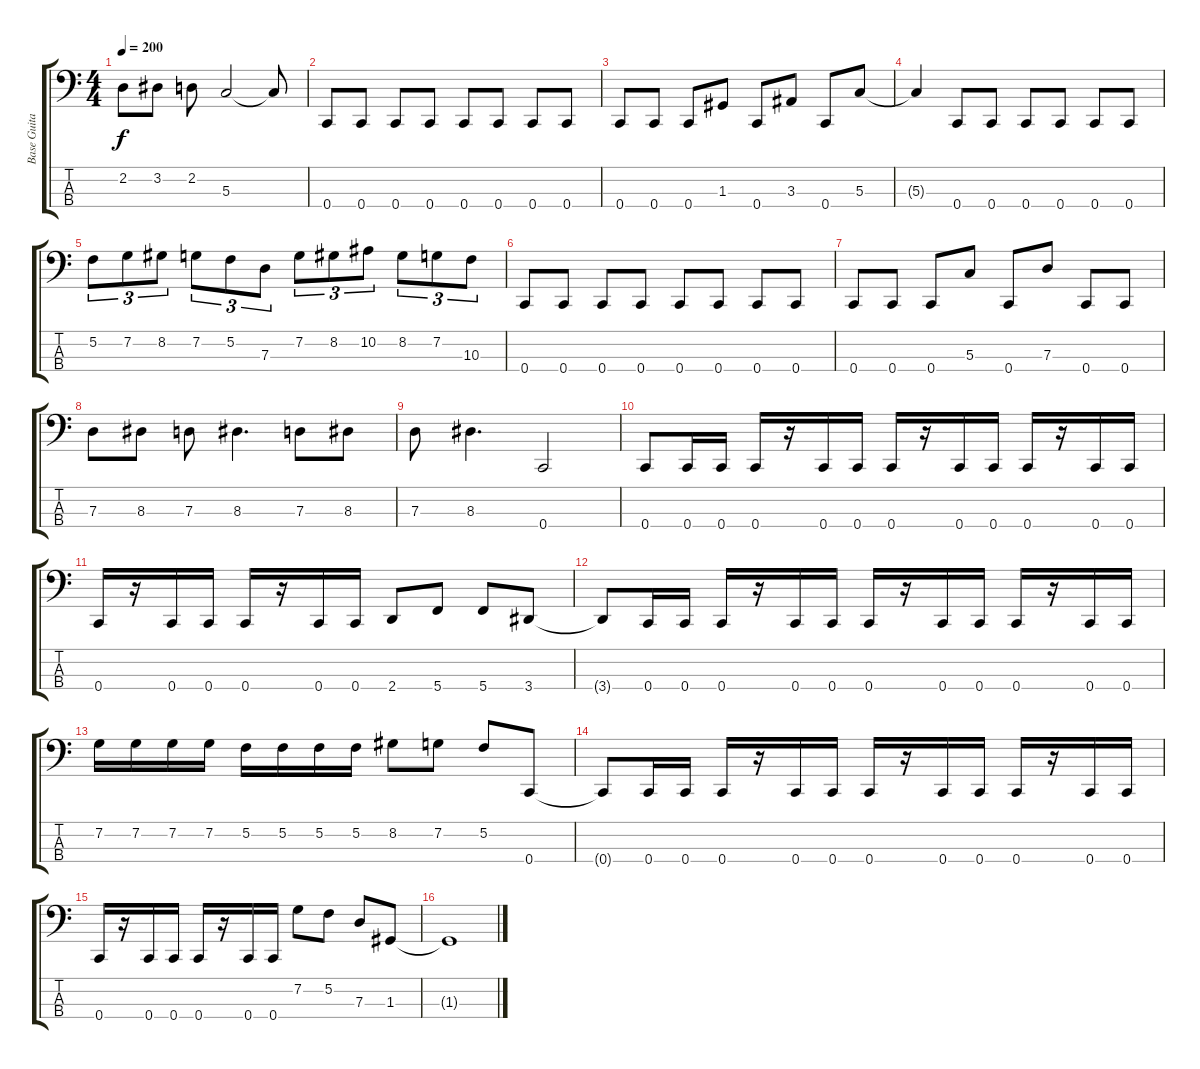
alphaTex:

\track ("Base Guitar" "Base Guita") {instrument electricbassfinger}
\staff {score tabs}
\tuning (F2 C2 G1 C1) {hide}
\ts (4 4)
\tempo 200
\clef f4
\ks c
2.2{t}.8{dy f} 3.2.8 2.2.8 5.3.2 5.3{t}.8 |
0.4.8 0.4.8 0.4.8 0.4.8 0.4.8 0.4.8 0.4.8 0.4.8 |
0.4.8 0.4.8 0.4.8 1.3.8 0.4.8 3.3.8 0.4.8 5.3.8 |
5.3{t}.4 0.4.8 0.4.8 0.4.8 0.4.8 0.4.8 0.4.8 |
5.2.8{tu (3 2)} 7.2.8{tu (3 2)} 8.2.8{tu (3 2)} 7.2.8{tu (3 2)} 5.2.8{tu (3 2)} 7.3.8{tu (3 2)} 7.2.8{tu (3 2)} 8.2.8{tu (3 2)} 10.2.8{tu (3 2)} 8.2.8{tu (3 2)} 7.2.8{tu (3 2)} 10.3.8{tu (3 2)} |
0.4.8 0.4.8 0.4.8 0.4.8 0.4.8 0.4.8 0.4.8 0.4.8 |
0.4.8 0.4.8 0.4.8 5.3.8 0.4.8 7.3.8 0.4.8 0.4.8 |
7.3.8 8.3.8 7.3.8 8.3.4{d} 7.3.8 8.3.8 |
7.3.8 8.3.4{d} 0.4.2 |
0.4.8 0.4.16 0.4.16 0.4.16 r.16 0.4.16 0.4.16 0.4.16 r.16 0.4.16 0.4.16 0.4.16 r.16 0.4.16 0.4.16 |
0.4.16 r.16 0.4.16 0.4.16 0.4.16 r.16 0.4.16 0.4.16 2.4.8 5.4.8 5.4.8 3.4.8 |
3.4{t}.8 0.4.16 0.4.16 0.4.16 r.16 0.4.16 0.4.16 0.4.16 r.16 0.4.16 0.4.16 0.4.16 r.16 0.4.16 0.4.16 |
7.2.16 7.2.16 7.2.16 7.2.16 5.2.16 5.2.16 5.2.16 5.2.16 8.2.8 7.2.8 5.2.8 0.4.8 |
0.4{t}.8 0.4.16 0.4.16 0.4.16 r.16 0.4.16 0.4.16 0.4.16 r.16 0.4.16 0.4.16 0.4.16 r.16 0.4.16 0.4.16 |
0.4.16 r.16 0.4.16 0.4.16 0.4.16 r.16 0.4.16 0.4.16 7.2.8 5.2.8 7.3.8 1.3.8 |
1.3{t}.1
